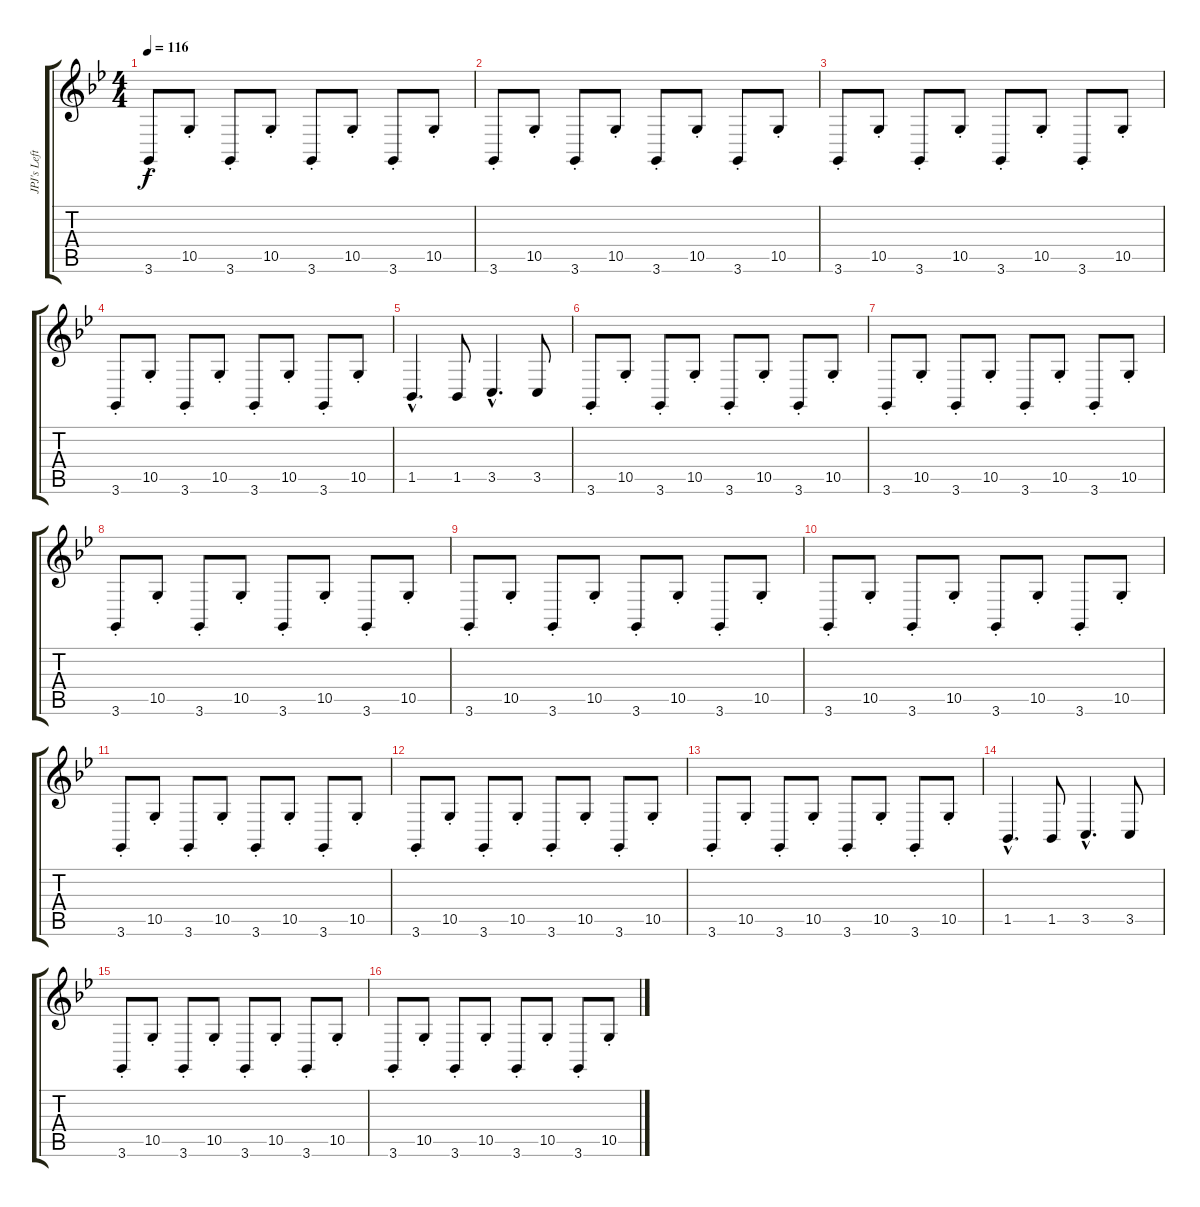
\track ("JPJ's Left Hand" "JPJ's Left") {instrument clavinet}
\staff {score tabs}
\tuning (E4 B3 G3 D3 A2 E2) {hide}
\ts (4 4)
\tempo 116
\clef g2
\ks bb
3.6{st}.8{dy f} 10.5{st}.8 3.6{st}.8 10.5{st}.8 3.6{st}.8 10.5{st}.8 3.6{st}.8 10.5{st}.8 |
3.6{st}.8 10.5{st}.8 3.6{st}.8 10.5{st}.8 3.6{st}.8 10.5{st}.8 3.6{st}.8 10.5{st}.8 |
3.6{st}.8 10.5{st}.8 3.6{st}.8 10.5{st}.8 3.6{st}.8 10.5{st}.8 3.6{st}.8 10.5{st}.8 |
3.6{st}.8 10.5{st}.8 3.6{st}.8 10.5{st}.8 3.6{st}.8 10.5{st}.8 3.6{st}.8 10.5{st}.8 |
1.5{hac}.4{d} 1.5.8 3.5{hac}.4{d} 3.5.8 |
3.6{st}.8 10.5{st}.8 3.6{st}.8 10.5{st}.8 3.6{st}.8 10.5{st}.8 3.6{st}.8 10.5{st}.8 |
3.6{st}.8 10.5{st}.8 3.6{st}.8 10.5{st}.8 3.6{st}.8 10.5{st}.8 3.6{st}.8 10.5{st}.8 |
3.6{st}.8 10.5{st}.8 3.6{st}.8 10.5{st}.8 3.6{st}.8 10.5{st}.8 3.6{st}.8 10.5{st}.8 |
3.6{st}.8 10.5{st}.8 3.6{st}.8 10.5{st}.8 3.6{st}.8 10.5{st}.8 3.6{st}.8 10.5{st}.8 |
3.6{st}.8 10.5{st}.8 3.6{st}.8 10.5{st}.8 3.6{st}.8 10.5{st}.8 3.6{st}.8 10.5{st}.8 |
3.6{st}.8 10.5{st}.8 3.6{st}.8 10.5{st}.8 3.6{st}.8 10.5{st}.8 3.6{st}.8 10.5{st}.8 |
3.6{st}.8 10.5{st}.8 3.6{st}.8 10.5{st}.8 3.6{st}.8 10.5{st}.8 3.6{st}.8 10.5{st}.8 |
3.6{st}.8 10.5{st}.8 3.6{st}.8 10.5{st}.8 3.6{st}.8 10.5{st}.8 3.6{st}.8 10.5{st}.8 |
1.5{hac}.4{d} 1.5.8 3.5{hac}.4{d} 3.5.8 |
3.6{st}.8 10.5{st}.8 3.6{st}.8 10.5{st}.8 3.6{st}.8 10.5{st}.8 3.6{st}.8 10.5{st}.8 |
3.6{st}.8 10.5{st}.8 3.6{st}.8 10.5{st}.8 3.6{st}.8 10.5{st}.8 3.6{st}.8 10.5{st}.8
